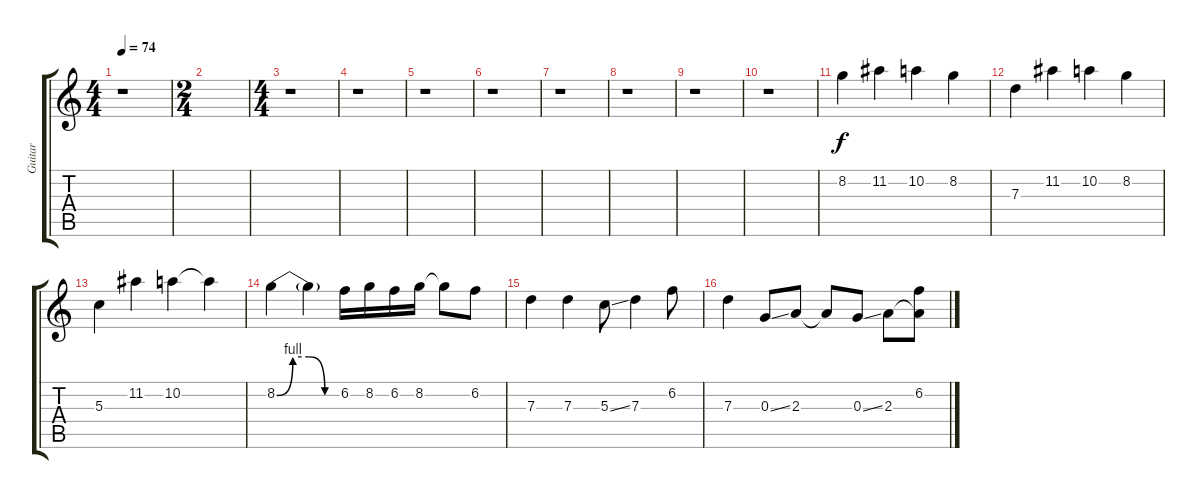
\track ("Guitar" "Guitar") {instrument acousticguitarsteel}
\staff {score tabs}
\tuning (E4 B3 G3 D3 A2 E2) {hide}
\ts (4 4)
\tempo 74
\clef g2
\ks c
r.1{dy f instrument acousticguitarsteel} |
\ts (2 4)
|
\ts (4 4)
r.1 |
r.1 |
r.1 |
r.1 |
r.1 |
r.1 |
r.1 |
r.1 |
8.2.4 11.2.4 10.2.4 8.2.4 |
7.3.4 11.2.4 10.2.4 8.2.4 |
5.3.4 11.2.4 10.2.4 10.2{t}.4 |
8.2{be (custom 0 0 15 4 30 4 45 0 60 0)}.4 8.2{t}.4 6.2.16 8.2.16 6.2.16 8.2.16 8.2{t}.8 6.2.8 |
7.3.4{volume 12} 7.3.4 5.3{ss}.8 7.3.4 6.2.8 |
7.3.4 0.3{ss}.8 2.3.8 2.3{t}.8 0.3{ss}.8 2.3.8 (6.2 2.3{t}).8
